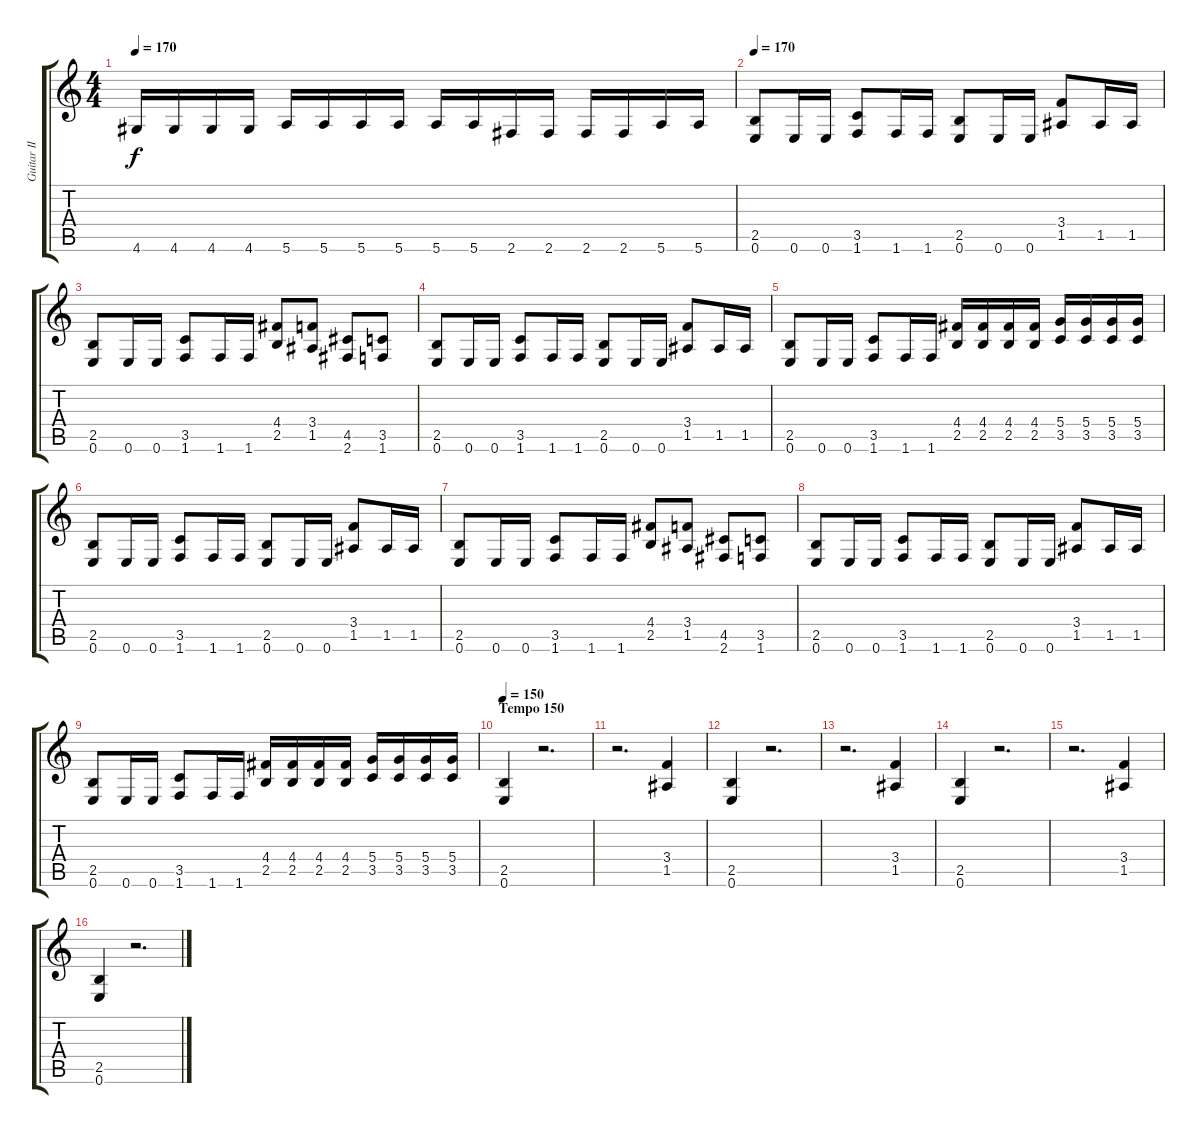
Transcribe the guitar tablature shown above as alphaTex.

\track ("Guitar II" "Guitar II") {instrument distortionguitar}
\staff {score tabs}
\tuning (E4 B3 G3 D3 A2 E2) {hide}
\ts (4 4)
\tempo 170
\clef g2
\ks c
4.6.16{dy f} 4.6.16 4.6.16 4.6.16 5.6.16 5.6.16 5.6.16 5.6.16 5.6.16 5.6.16 2.6.16 2.6.16 2.6.16 2.6.16 5.6.16 5.6.16 |
\tempo 170
(2.5 0.6).8 0.6.16 0.6.16 (3.5 1.6).8 1.6.16 1.6.16 (2.5 0.6).8 0.6.16 0.6.16 (3.4 1.5).8 1.5.16 1.5.16 |
(2.5 0.6).8 0.6.16 0.6.16 (3.5 1.6).8 1.6.16 1.6.16 (4.4 2.5).8 (3.4 1.5).8 (4.5 2.6).8 (3.5 1.6).8 |
(2.5 0.6).8 0.6.16 0.6.16 (3.5 1.6).8 1.6.16 1.6.16 (2.5 0.6).8 0.6.16 0.6.16 (3.4 1.5).8 1.5.16 1.5.16 |
(2.5 0.6).8 0.6.16 0.6.16 (3.5 1.6).8 1.6.16 1.6.16 (4.4 2.5).16 (4.4 2.5).16 (4.4 2.5).16 (4.4 2.5).16 (5.4 3.5).16 (5.4 3.5).16 (5.4 3.5).16 (5.4 3.5).16 |
(2.5 0.6).8 0.6.16 0.6.16 (3.5 1.6).8 1.6.16 1.6.16 (2.5 0.6).8 0.6.16 0.6.16 (3.4 1.5).8 1.5.16 1.5.16 |
(2.5 0.6).8 0.6.16 0.6.16 (3.5 1.6).8 1.6.16 1.6.16 (4.4 2.5).8 (3.4 1.5).8 (4.5 2.6).8 (3.5 1.6).8 |
(2.5 0.6).8 0.6.16 0.6.16 (3.5 1.6).8 1.6.16 1.6.16 (2.5 0.6).8 0.6.16 0.6.16 (3.4 1.5).8 1.5.16 1.5.16 |
(2.5 0.6).8 0.6.16 0.6.16 (3.5 1.6).8 1.6.16 1.6.16 (4.4 2.5).16 (4.4 2.5).16 (4.4 2.5).16 (4.4 2.5).16 (5.4 3.5).16 (5.4 3.5).16 (5.4 3.5).16 (5.4 3.5).16 |
\section ("" "Tempo 150")
\tempo 150
(2.5 0.6).4 r.2{d} |
r.2{d} (3.4 1.5).4 |
(2.5 0.6).4 r.2{d} |
r.2{d} (3.4 1.5).4 |
(2.5 0.6).4 r.2{d} |
r.2{d} (3.4 1.5).4 |
(2.5 0.6).4 r.2{d}
